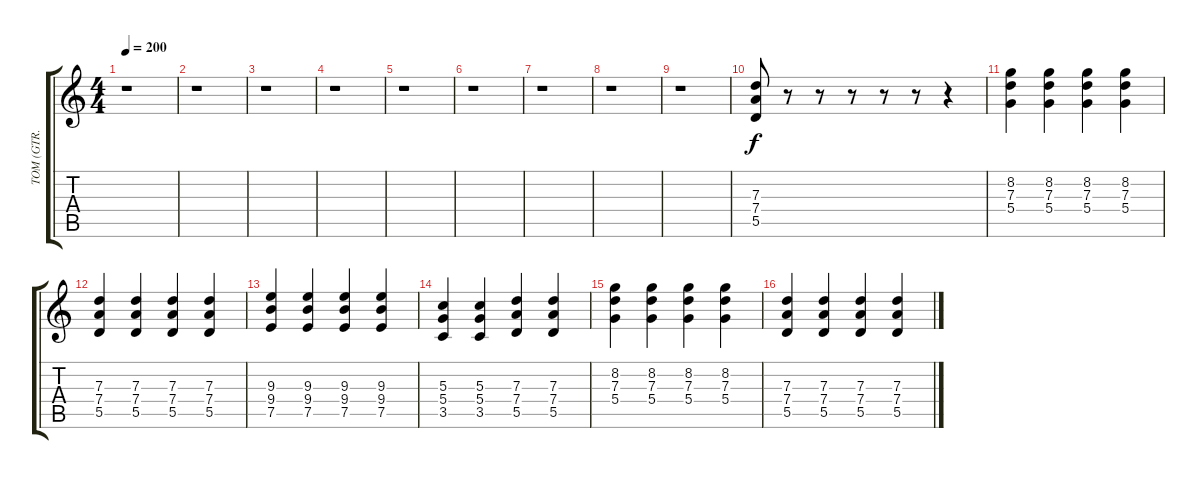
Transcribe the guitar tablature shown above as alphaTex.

\track ("TOM (GTR. LIMPIA)" "TOM (GTR. ") {instrument acousticguitarsteel}
\staff {score tabs}
\tuning (E4 B3 G3 D3 A2 E2) {hide}
\ts (4 4)
\tempo 200
\clef g2
\ks c
r.1{dy f} |
r.1 |
r.1 |
r.1 |
r.1 |
r.1 |
r.1 |
r.1 |
r.1 |
(7.3 7.4 5.5).8 r.8 r.8 r.8 r.8 r.8 r.4 |
(8.2 7.3 5.4).4 (8.2 7.3 5.4).4 (8.2 7.3 5.4).4 (8.2 7.3 5.4).4 |
(7.3 7.4 5.5).4 (7.3 7.4 5.5).4 (7.3 7.4 5.5).4 (7.3 7.4 5.5).4 |
(9.3 9.4 7.5).4 (9.3 9.4 7.5).4 (9.3 9.4 7.5).4 (9.3 9.4 7.5).4 |
(5.3 5.4 3.5).4 (5.3 5.4 3.5).4 (7.3 7.4 5.5).4 (7.3 7.4 5.5).4 |
(8.2 7.3 5.4).4 (8.2 7.3 5.4).4 (8.2 7.3 5.4).4 (8.2 7.3 5.4).4 |
(7.3 7.4 5.5).4 (7.3 7.4 5.5).4 (7.3 7.4 5.5).4 (7.3 7.4 5.5).4
